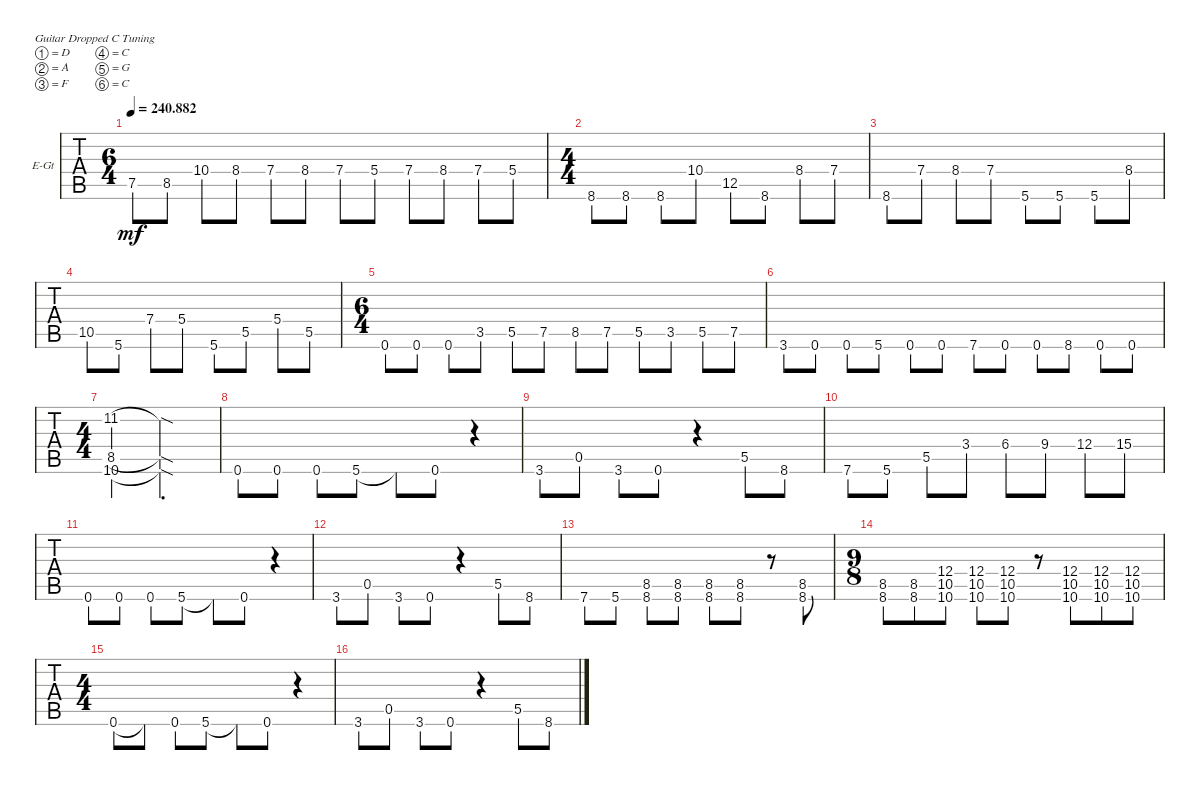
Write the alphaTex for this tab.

\bracketExtendMode groupsimilarinstruments
\firstSystemTrackNameOrientation horizontal
\otherSystemsTrackNameOrientation horizontal
\track ("Gtr 1" "E-Gt") {instrument acousticgrandpiano}
\staff {tabs}
\tuning (D4 A3 F3 C3 G2 C2)
\displaytranspose 12
\ts (6 4)
\tempo
240.882
\accidentals auto
\clef g2
\ottava regular
\simile none
\ks c
7.5.8{dy mf} 8.5.8 10.4.8 8.4.8 7.4.8 8.4.8 7.4.8 5.4.8 7.4.8 8.4.8 7.4.8 5.4.8 |
\ts (4 4)
8.6.8 8.6.8 8.6.8 10.4.8 12.5.8 8.6.8 8.4.8 7.4.8 |
8.6.8 7.4.8 8.4.8 7.4.8 5.6.8 5.6.8 5.6.8 8.4.8 |
10.5.8 5.6.8 7.4.8 5.4.8 5.6.8 5.5.8 5.4.8 5.5.8 |
\ts (6 4)
0.6.8 0.6.8 0.6.8 3.5.8 5.5.8 7.5.8 8.5.8 7.5.8 5.5.8 3.5.8 5.5.8 7.5.8 |
3.6.8 0.6.8 0.6.8 5.6.8 0.6.8 0.6.8 7.6.8 0.6.8 0.6.8 8.6.8 0.6.8 0.6.8 |
\ts (4 4)
(10.6 8.5 11.2).4 (10.6{sod t} 8.5{sod t} 11.2{sod t}).2{d} |
0.6.8 0.6.8 0.6.8 5.6.8 5.6{t}.8 0.6.8 r.4 |
3.6.8 0.5.8 3.6.8 0.6.8 r.4 5.5.8 8.6.8 |
7.6.8 5.6.8 5.5.8 3.4.8 6.4.8 9.4.8 12.4.8 15.4.8 |
0.6.8 0.6.8 0.6.8 5.6.8 5.6{t}.8 0.6.8 r.4 |
3.6.8 0.5.8 3.6.8 0.6.8 r.4 5.5.8 8.6.8 |
7.6.8 5.6.8 (8.5 8.6).8 (8.5 8.6).8 (8.5 8.6).8 (8.6 8.5).8 r.8 (8.5 8.6).8 |
\ts (9 8)
(8.6 8.5).8 (8.6 8.5).8 (10.6 10.5 12.4).8 (10.6 10.5 12.4).8 (10.6 10.5 12.4).8 r.8 (10.6 10.5 12.4).8 (10.6 10.5 12.4).8 (10.6 10.5 12.4).8 |
\ts (4 4)
0.6.8 0.6{t}.8 0.6.8 5.6.8 5.6{t}.8 0.6.8 r.4 |
3.6.8 0.5.8 3.6.8 0.6.8 r.4 5.5.8 8.6.8
